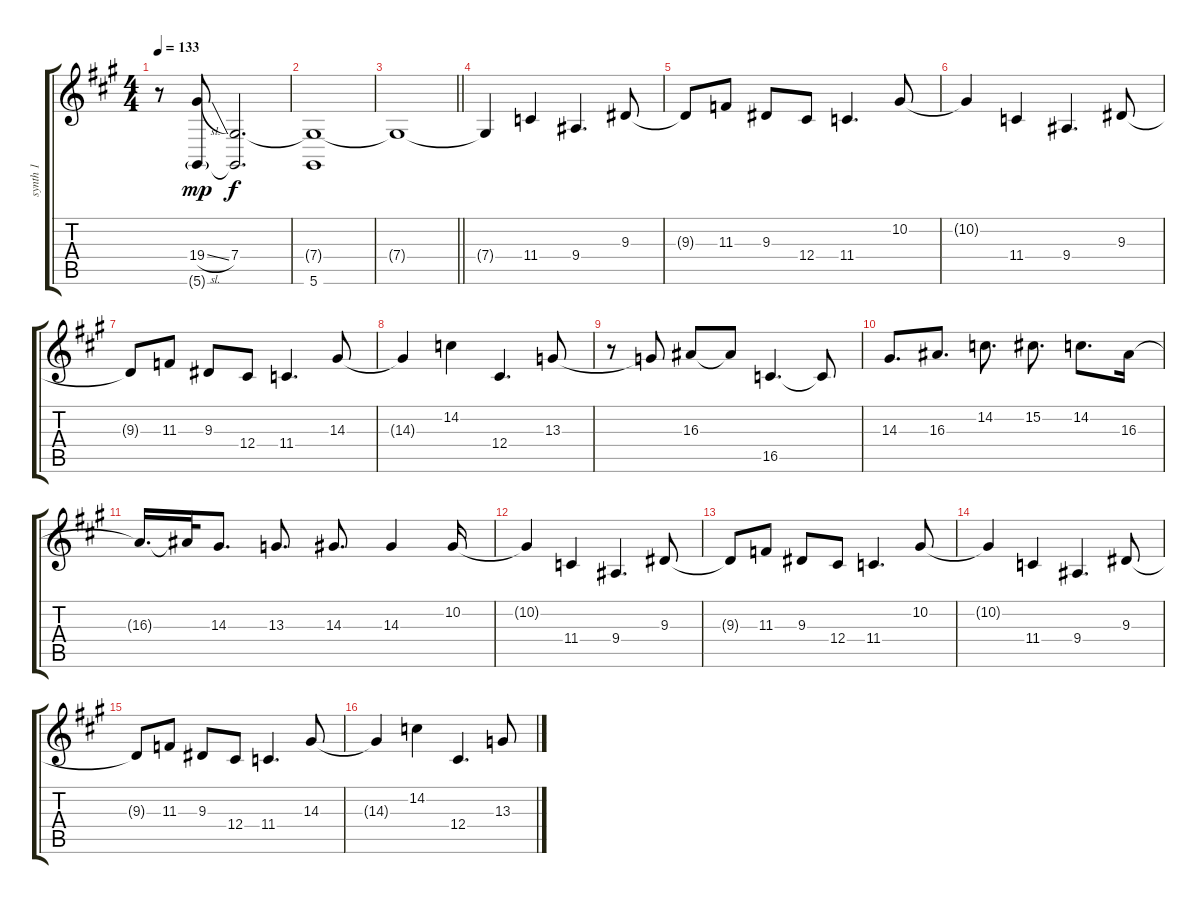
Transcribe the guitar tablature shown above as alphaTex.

\track ("synth 1" "synth 1") {instrument lead2sawtooth}
\staff {score tabs}
\tuning (Eb4 Bb3 Gb3 Db3 Ab2 Eb2) {hide}
\ts (4 4)
\tempo 133
\clef g2
\ks a
r.8{dy mp instrument lead2sawtooth} (19.4{sl} 5.6{g}).8 (7.4 5.6{t}).2{d dy f} |
(7.4{t} 5.6).1 |
\barLineRight lightlight
7.4{t}.1 |
7.4{t}.4 11.4.4 9.4.4{d} 9.3.8 |
9.3{t}.8 11.3.8 9.3.8 12.4.8 11.4.4{d} 10.2.8 |
10.2{t}.4 11.4.4 9.4.4{d} 9.3.8 |
9.3{t}.8 11.3.8 9.3.8 12.4.8 11.4.4{d} 14.3.8 |
14.3{t}.4 14.2.4 12.4.4{d} 13.3.8 |
r.8 13.3{t}.8 16.3.8 16.3{t}.8 16.5.4{d} 16.5{t}.8 |
14.3.8{d} 16.3.8{d} 14.2.8{d} 15.2.8{d} 14.2.8{d} 16.3.16 |
16.3{t}.16{d} 16.3{t}.32 14.3.8{d} 13.3.8{d} 14.3.8{d} 14.3.4 10.2.16 |
10.2{t}.4 11.4.4 9.4.4{d} 9.3.8 |
9.3{t}.8 11.3.8 9.3.8 12.4.8 11.4.4{d} 10.2.8 |
10.2{t}.4 11.4.4 9.4.4{d} 9.3.8 |
9.3{t}.8 11.3.8 9.3.8 12.4.8 11.4.4{d} 14.3.8 |
14.3{t}.4 14.2.4 12.4.4{d} 13.3.8
